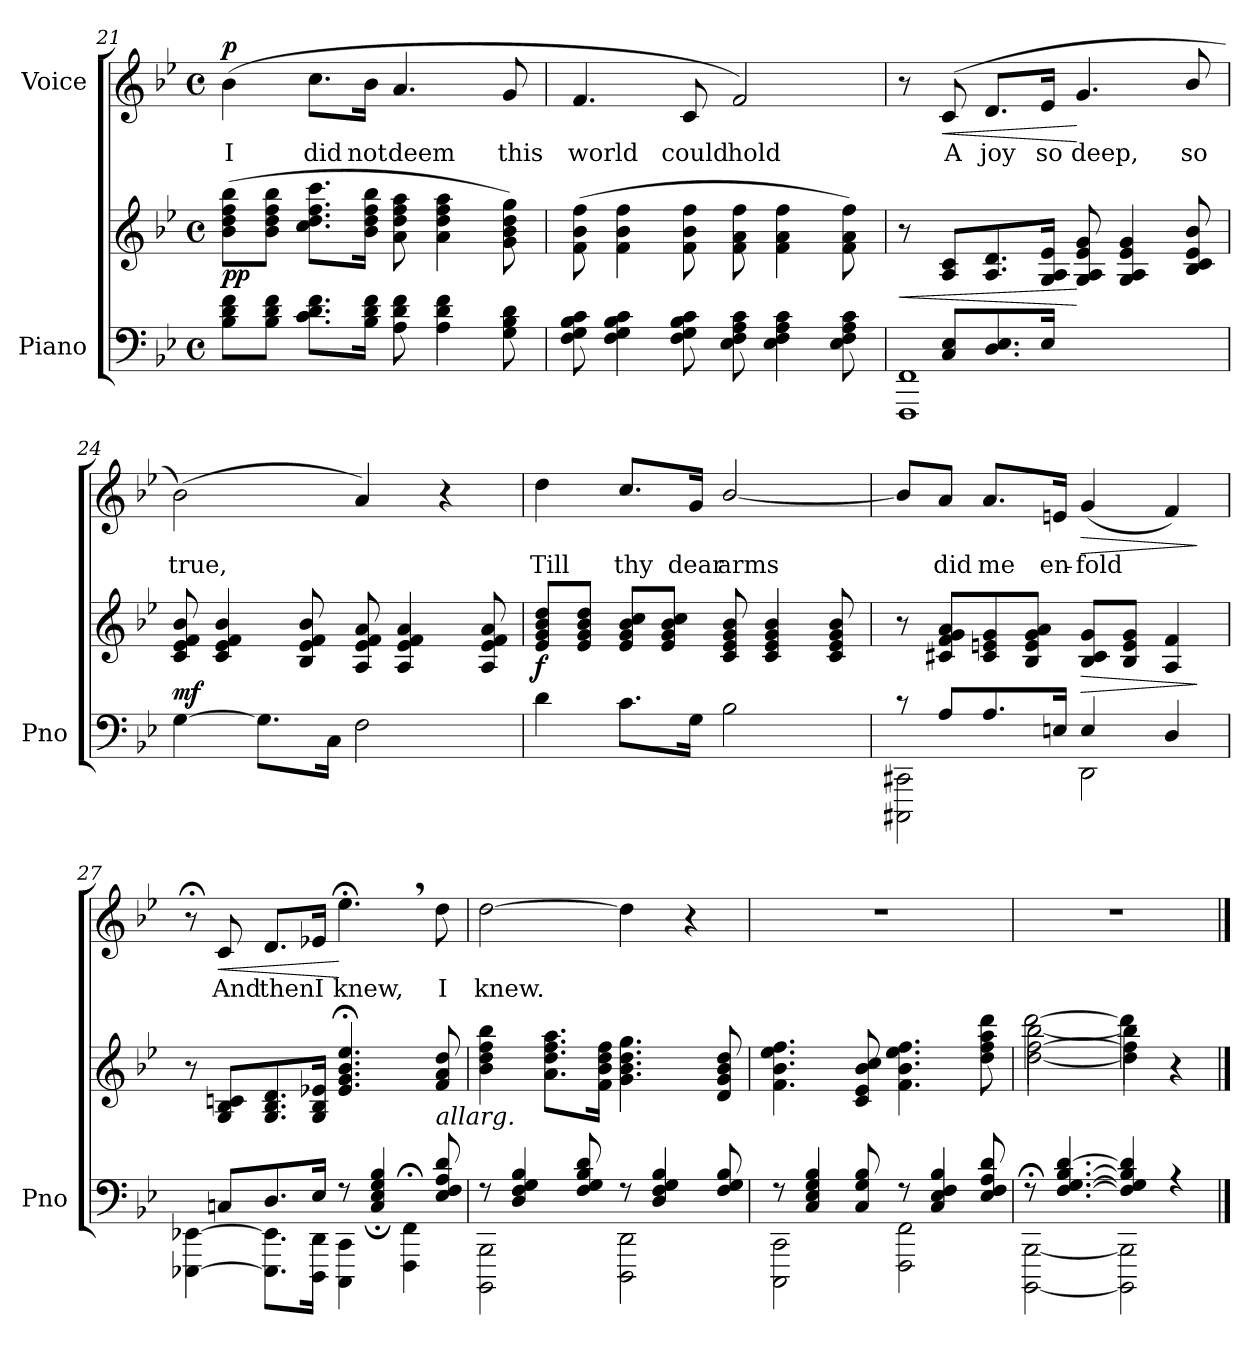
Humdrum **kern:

**kern	**kern	**dynam	**kern	**text	**dynam
*part2	*part2	*part2	*part1	*part1	*part1
*staff3	*staff2	*staff2/3	*staff1	*staff1	*staff1
*I"Piano	*	*	*I"Voice	*	*
*I'Pno	*	*	*	*	*
!!LO:PB:g=z
*clefF4	*clefG2	*	*clefG2	*	*
*k[b-e-]	*k[b-e-]	*	*k[b-e-]	*	*
*M4/4	*M4/4	*	*M4/4	*	*
*met(c)	*met(c)	*	*met(c)	*	*
=21	=21	=21	=21	=21	=21
!	!	!LO:DY:b	!	!LO:LY:b	!LO:DY:a
8B-\ 8d\ 8f\L	(8b-\ 8dd\ 8ff\ 8bb-\L	pp	(4b-\	I	p
8B-\ 8d\ 8f\J	8b-\ 8dd\ 8ff\ 8bb-\J	.	.	.	.
!	!	!	!	!LO:LY:b	!
8.c\ 8.d\ 8.f\L	8.cc\ 8.dd\ 8.ff\ 8.ccc\L	.	8.cc\L	did	.
!	!	!	!	!LO:LY:b	!
16B-\ 16d\ 16f\Jk	16b-\ 16dd\ 16ff\ 16bb-\Jk	.	16b-\Jk	not	.
!	!	!	!	!LO:LY:b	!
8A\ 8d\ 8f\	8a\ 8dd\ 8ff\ 8aa\	.	4.a/	deem	.
4A\ 4d\ 4f\	4a\ 4dd\ 4ff\ 4aa\	.	.	.	.
!	!	!	!	!LO:LY:b	!
8G\ 8B-\ 8d\	8g\ 8b-\ 8dd\ 8gg\)	.	8g/	this	.
=22	=22	=22	=22	=22	=22
!	!	!	!	!LO:LY:b	!
8F\ 8G\ 8B-\ 8c\	(8f\ 8b-\ 8ff\	.	4.f/	world	.
4F\ 4G\ 4B-\ 4c\	4f\ 4b-\ 4ff\	.	.	.	.
!	!	!	!	!LO:LY:b	!
8F\ 8G\ 8B-\ 8c\	8f\ 8b-\ 8ff\	.	8c/	could	.
!	!	!	!	!LO:LY:b	!
8E-\ 8F\ 8A\ 8c\	8f\ 8a\ 8ff\	.	2f/)	hold	.
4E-\ 4F\ 4A\ 4c\	4f\ 4a\ 4ff\	.	.	.	.
8E-\ 8F\ 8A\ 8c\	8f\ 8a\ 8ff\)	.	.	.	.
!!LO:LB:g=z
=23	=23	=23	=23	=23	=23
*^	*	*	*	*	*
!	!	!	!LO:HP:b	!	!	!
8ryy	1FFF 1FF	8r	<	8r	.	.
!	!	!	!	!	!LO:LY:b	!LO:HP:b
8C/ 8E-/L	.	8A/ 8c/L	.	(>8c/	A	<
!	!	!	!	!	!LO:LY:b	!
8.D/ 8.E-/	.	8.A/ 8.d/	.	8.d/L	joy	.
!	!	!	!	!	!LO:LY:b	!
16E-/Jk	.	16G/ 16A/ 16e-/Jk	.	16e-/Jk	so	.
!	!	!	!	!	!LO:LY:b	!
2ryy	.	8G/ 8A/ 8e-/ 8g/	[	4.g/	deep,	[
.	.	4G/ 4A/ 4e-/ 4g/	.	.	.	.
!	!	!	!	!	!LO:LY:b	!
.	.	8B-/ 8c/ 8e-/ 8b-/	.	8b-/	so	.
*v	*v	*	*	*	*	*
=24	=24	=24	=24	=24	=24
!	!	!LO:DY:a=2	!	!LO:LY:b	!
[4G\	8c/ 8e-/ 8f/ 8b-/	mf	(<2b-\)	true,	.
.	4c/ 4e-/ 4f/ 4b-/	.	.	.	.
8.G\L]	.	.	.	.	.
.	8B-/ 8e-/ 8f/ 8b-/	.	.	.	.
16C\Jk	.	.	.	.	.
2F\	8A/ 8e-/ 8f/ 8a/	.	4a/)	.	.
.	4A/ 4e-/ 4f/ 4a/	.	.	.	.
.	.	.	4r	.	.
.	8A/ 8e-/ 8f/ 8a/	.	.	.	.
=25	=25	=25	=25	=25	=25
!	!	!LO:DY:b	!	!LO:LY:b	!LO:DY:a
!	!	!	!	!	!LO:DY:n=1:a
4d\	8e-/ 8g/ 8b-/ 8dd/L	f	4dd\	Till	f other-dynamics
.	8e-/ 8g/ 8b-/ 8dd/J	.	.	.	.
!	!	!	!	!LO:LY:b	!
8.c\L	8e-/ 8g/ 8b-/ 8cc/L	.	8.cc/L	thy	.
.	8e-/ 8g/ 8b-/ 8cc/J	.	.	.	.
!	!	!	!	!LO:LY:b	!
16G\Jk	.	.	16g/Jk	dear	.
!	!	!	!	!LO:LY:b	!
2B-\	8c/ 8e-/ 8g/ 8b-/	.	[<2b-/	arms	.
.	4c/ 4e-/ 4g/ 4b-/	.	.	.	.
.	8c/ 8e-/ 8g/ 8b-/	.	.	.	.
!!LO:LB:g=z
=26	=26	=26	=26	=26	=26
*^	*	*	*	*	*
8r	2CCC#X\ 2CC#X\	8r	.	8b-/L]	.	.
!	!	!	!	!	!LO:LY:b	!
8A/L	.	8c#X/ 8f/ 8g/ 8a/L	.	8a/J	did	.
!	!	!	!	!	!LO:LY:b	!
8.A/	.	8c#/ 8en/ 8g/	.	8.a/L	me	.
.	.	8B-/ 8e/ 8g/ 8a/J	.	.	.	.
!	!	!	!	!	!LO:LY:b	!
16En/Jk	.	.	.	16en/Jk	en-	.
!	!	!	!LO:HP:b	!	!LO:LY:b	!LO:HP:b
4E/	2DD\	8B-/ 8c#/ 8g/L	>	(4g/	-fold	>
.	.	8B-/ 8e/ 8g/J	.	.	.	.
4D/	.	4A/ 4f/	.	4f/)	.	.
*v	*v	*	*	*	*	*
.	.	]	.	.	]
=27	=27	=27	=27	=27	=27
*^	*	*	*	*	*
*	*^	*	*	*	*	*
8ryy	2ryy	[4EEE-X\ [4EE-X\	8r	.	8r;<	.	.
!	!	!	!	!	!	!LO:LY:b	!LO:HP:b
8Cn/L	.	.	8G/ 8B-/ 8cn/L	.	8c/	And	<
!	!	!	!	!	!	!LO:LY:b	!
8.D/	.	8.EEE-\] 8.EE-\]L	8.G/ 8.B-/ 8.d/	.	8.d/L	then	.
!	!	!	!	!	!	!LO:LY:b	!
16E-/Jk	.	16DDD\ 16DD\Jk	16G/ 16B-/ 16e-X/Jk	.	16e-X/Jk	I	.
!	!	!	!	!	!	!LO:LY:b	!
2ryy	8r	4CCC\ 4CC\	4.e-/;< 4.g/;< 4.b-/;< 4.ee-/;<	.	4.ee-;<,\	knew,	[
.	4C/;< 4E-/;< 4G/;< 4B-/;<	.	.	.	.	.	.
.	.	4FFF\; 4FF\;	.	.	.	.	.
!	!	!	!LO:TX:b:i:t=allarg.	!	!	!	!
!	!	!	!	!	!	!LO:LY:b	!LO:DY:a
!	!	!	!	!	!	!	!LO:DY:n=1:a
.	8E-/ 8F/ 8A/ 8d/	.	8f/ 8a/ 8dd/	.	8dd\	I	ff other-dynamics
*	*v	*v	*	*	*	*	*
!!LO:PB:g=z
=28	=28	=28	=28	=28	=28	=28
!	!	!	!LO:DY:b	!	!LO:LY:b	!
!	!	!	!LO:DY:n=1:b	!	!	!
8r	2BBBB-\ 2BBB-\	4b-\ 4dd\ 4ff\ 4bb-\	ff other-dynamics	[2dd\	knew.	.
4D/ 4F/ 4G/ 4B-/	.	.	.	.	.	.
.	.	8.a\ 8.dd\ 8.ff\ 8.aa\L	.	.	.	.
8F/ 8G/ 8B-/ 8d/	.	.	.	.	.	.
.	.	16f\ 16b-\ 16dd\ 16ff\Jk	.	.	.	.
8r	2DDD\ 2DD\	4.g\ 4.b-\ 4.dd\ 4.gg\	.	4dd\]	.	.
4D/ 4F/ 4G/ 4B-/	.	.	.	.	.	.
.	.	.	.	4r	.	.
8F/ 8G/ 8B-/	.	8d/ 8g/ 8b-/ 8dd/	.	.	.	.
=29	=29	=29	=29	=29	=29	=29
8r	2CCC\ 2CC\	4.f\ 4.b-\ 4.ee-\ 4.ff\	.	1r	.	.
4C/ 4E-/ 4G/ 4B-/	.	.	.	.	.	.
8C/ 8G/ 8B-/	.	8c/ 8e-/ 8b-/ 8cc/	.	.	.	.
8r	2FFF\ 2FF\	4.f\ 4.b-\ 4.ee-\ 4.ff\	.	.	.	.
4C/ 4E-/ 4F/ 4B-/	.	.	.	.	.	.
8E-/ 8F/ 8A/ 8d/	.	8dd\ 8ff\ 8aa\ 8ddd\	.	.	.	.
=30	=30	=30	=30	=30	=30	=30
*	*	*^	*	*	*	*
*	*	*	*^	*	*	*	*
*	*	*	*	*^	*	*	*	*
8r;<	[2BBBB-\ [2BBB-\	[>2ddd\	[>2bb-\	[2ff\	[2dd\	.	1r	.	.
[<4.F/ [<4.G/ [4.B-/ [4.d/	.	.	.	.	.	.	.	.	.
4F/] 4G/] 4B-/] 4d/]	2BBBB-\] 2BBB-\]	4ddd\]	4bb-\]	4ff\]	4dd\]	.	.	.	.
4r	.	4r	4ryy	4ryy	4ryy	.	.	.	.
*v	*v	*	*	*	*	*	*	*	*
*	*v	*v	*v	*v	*	*	*	*
==	==	==	==	==	==
*-	*-	*-	*-	*-	*-
